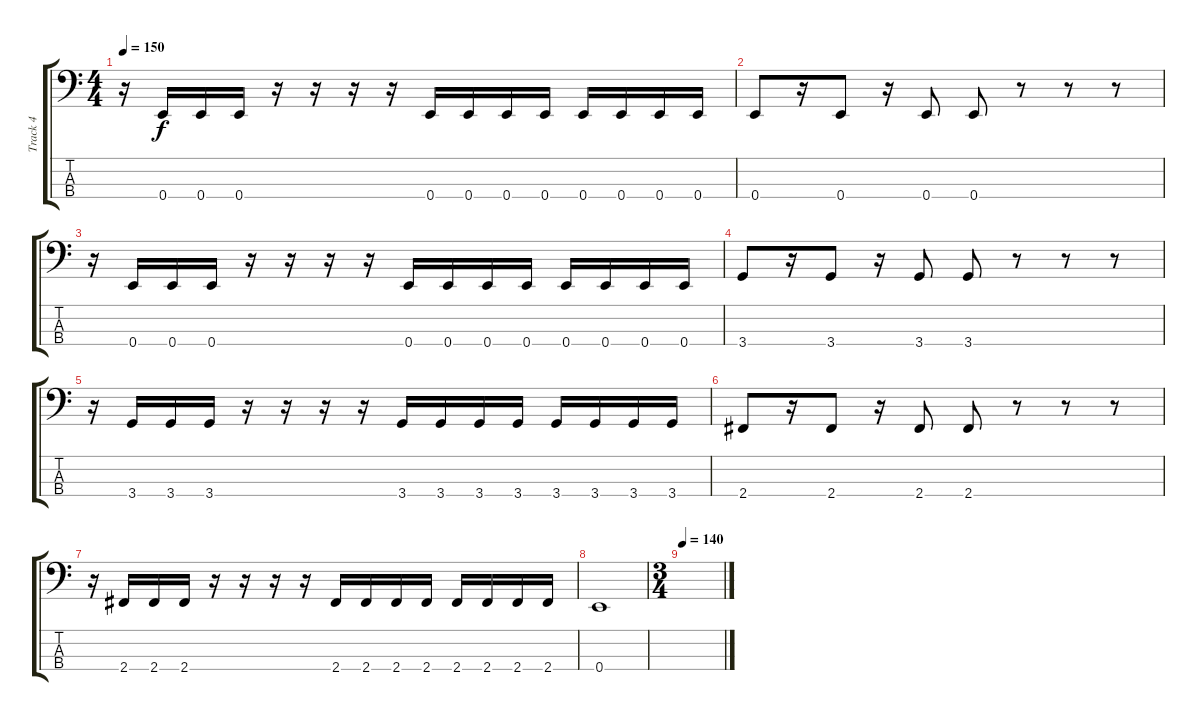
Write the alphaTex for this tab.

\track ("Track 4" "Track 4") {instrument electricbassfinger}
\staff {score tabs}
\tuning (G2 D2 A1 E1) {hide}
\ts (4 4)
\tempo 150
\clef f4
\ks c
r.16{dy f} 0.4.16 0.4.16 0.4.16 r.16 r.16 r.16 r.16 0.4.16 0.4.16 0.4.16 0.4.16 0.4.16 0.4.16 0.4.16 0.4.16 |
0.4.8 r.16 0.4.8 r.16 0.4.8 0.4.8 r.8 r.8 r.8 |
r.16 0.4.16 0.4.16 0.4.16 r.16 r.16 r.16 r.16 0.4.16 0.4.16 0.4.16 0.4.16 0.4.16 0.4.16 0.4.16 0.4.16 |
3.4.8 r.16 3.4.8 r.16 3.4.8 3.4.8 r.8 r.8 r.8 |
r.16 3.4.16 3.4.16 3.4.16 r.16 r.16 r.16 r.16 3.4.16 3.4.16 3.4.16 3.4.16 3.4.16 3.4.16 3.4.16 3.4.16 |
2.4.8 r.16 2.4.8 r.16 2.4.8 2.4.8 r.8 r.8 r.8 |
r.16 2.4.16 2.4.16 2.4.16 r.16 r.16 r.16 r.16 2.4.16 2.4.16 2.4.16 2.4.16 2.4.16 2.4.16 2.4.16 2.4.16 |
0.4.1 |
\ts (3 4)
\tempo 140
